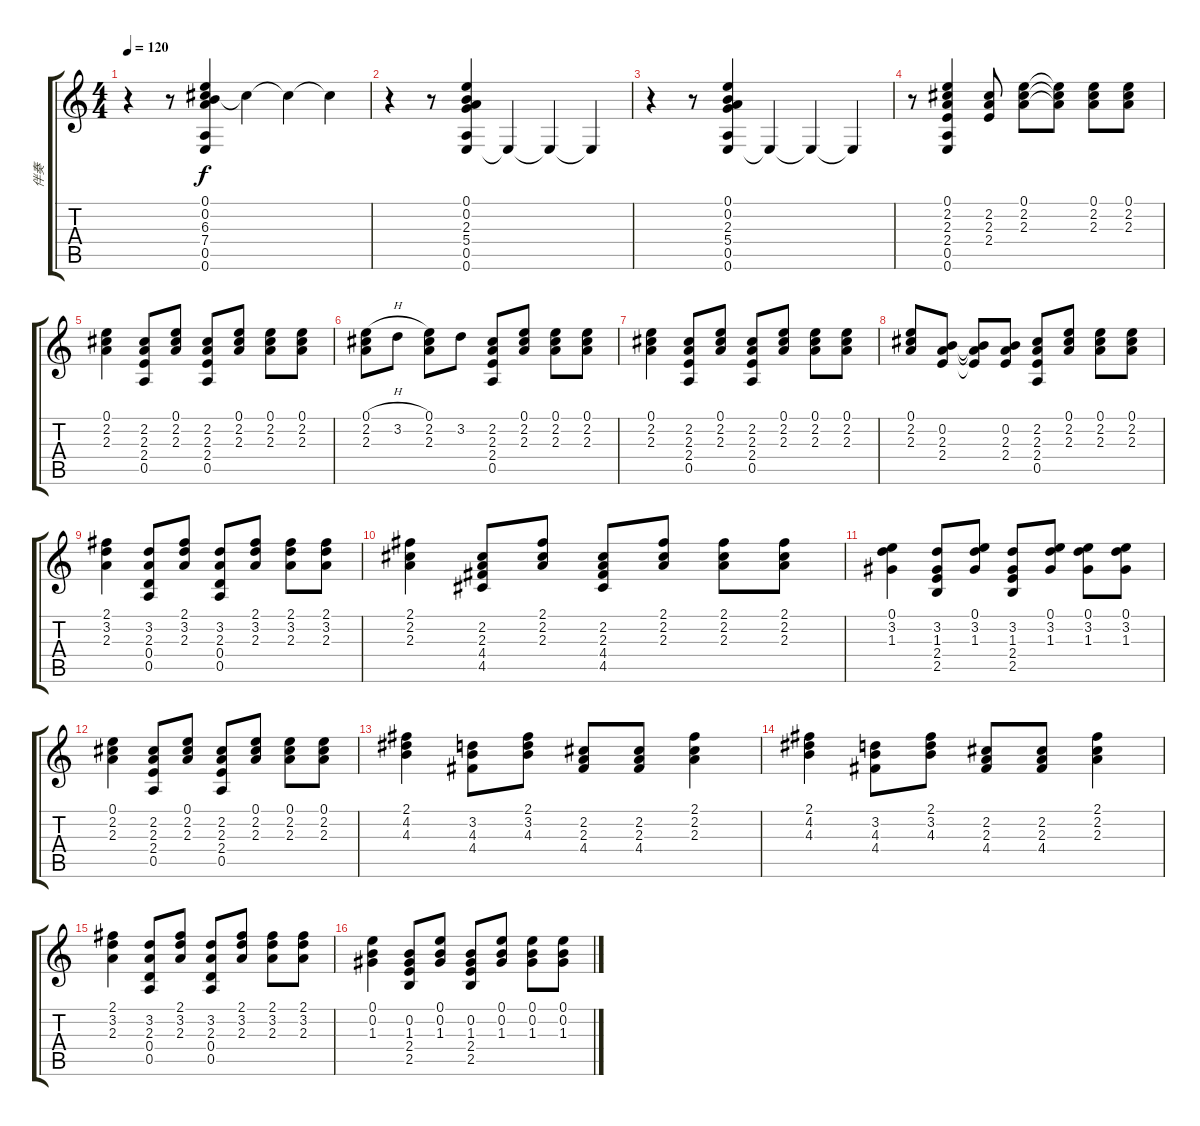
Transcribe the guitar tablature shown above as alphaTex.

\track ("伴奏" "伴奏") {instrument acousticguitarsteel}
\staff {score tabs}
\tuning (E4 B3 G3 D3 A2 E2) {hide}
\ts (4 4)
\tempo 120
\clef g2
\ks c
r.4{dy f instrument acousticguitarsteel} r.8 (0.1 0.2 6.3 7.4 0.5 0.6).4 6.3{t}.4 6.3{t}.4 6.3{t}.4 |
r.4 r.8 (0.1 0.2 2.3 5.4 0.5 0.6).4 0.6{t}.4 0.6{t}.4 0.6{t}.4 |
r.4 r.8 (0.1 0.2 2.3 5.4 0.5 0.6).4 0.6{t}.4 0.6{t}.4 0.6{t}.4 |
r.8 (0.1 2.2 2.3 2.4 0.5 0.6).4 (2.2 2.3 2.4).8 (0.1 2.2 2.3).8 (0.1{t} 2.2{t} 2.3{t}).8 (0.1 2.2 2.3).8 (0.1 2.2 2.3).8 |
(0.1 2.2 2.3).4 (2.2 2.3 2.4 0.5).8 (0.1 2.2 2.3).8 (2.2 2.3 2.4 0.5).8 (0.1 2.2 2.3).8 (0.1 2.2 2.3).8 (0.1 2.2 2.3).8 |
(0.1{h} 2.2 2.3).8 3.2.8 (0.1 2.2 2.3).8 3.2.8 (2.2 2.3 2.4 0.5).8 (0.1 2.2 2.3).8 (0.1 2.2 2.3).8 (0.1 2.2 2.3).8 |
(0.1 2.2 2.3).4 (2.2 2.3 2.4 0.5).8 (0.1 2.2 2.3).8 (2.2 2.3 2.4 0.5).8 (0.1 2.2 2.3).8 (0.1 2.2 2.3).8 (0.1 2.2 2.3).8 |
(0.1 2.2 2.3).8 (0.2 2.3 2.4).8 (0.2{t} 2.3{t} 2.4{t}).8 (0.2 2.3 2.4).8 (2.2 2.3 2.4 0.5).8 (0.1 2.2 2.3).8 (0.1 2.2 2.3).8 (0.1 2.2 2.3).8 |
(2.1 3.2 2.3).4 (3.2 2.3 0.4 0.5).8 (2.1 3.2 2.3).8 (3.2 2.3 0.4 0.5).8 (2.1 3.2 2.3).8 (2.1 3.2 2.3).8 (2.1 3.2 2.3).8 |
(2.1 2.2 2.3).4 (2.2 2.3 4.4 4.5).8 (2.1 2.2 2.3).8 (2.2 2.3 4.4 4.5).8 (2.1 2.2 2.3).8 (2.1 2.2 2.3).8 (2.1 2.2 2.3).8 |
(0.1 3.2 1.3).4 (3.2 1.3 2.4 2.5).8 (0.1 3.2 1.3).8 (3.2 1.3 2.4 2.5).8 (0.1 3.2 1.3).8 (0.1 3.2 1.3).8 (0.1 3.2 1.3).8 |
(0.1 2.2 2.3).4 (2.2 2.3 2.4 0.5).8 (0.1 2.2 2.3).8 (2.2 2.3 2.4 0.5).8 (0.1 2.2 2.3).8 (0.1 2.2 2.3).8 (0.1 2.2 2.3).8 |
(2.1 4.2 4.3).4 (3.2 4.3 4.4).8 (2.1 3.2 4.3).8 (2.2 2.3 4.4).8 (2.2 2.3 4.4).8 (2.1 2.2 2.3).4 |
(2.1 4.2 4.3).4 (3.2 4.3 4.4).8 (2.1 3.2 4.3).8 (2.2 2.3 4.4).8 (2.2 2.3 4.4).8 (2.1 2.2 2.3).4 |
(2.1 3.2 2.3).4 (3.2 2.3 0.4 0.5).8 (2.1 3.2 2.3).8 (3.2 2.3 0.4 0.5).8 (2.1 3.2 2.3).8 (2.1 3.2 2.3).8 (2.1 3.2 2.3).8 |
(0.1 0.2 1.3).4 (0.2 1.3 2.4 2.5).8 (0.1 0.2 1.3).8 (0.2 1.3 2.4 2.5).8 (0.1 0.2 1.3).8 (0.1 0.2 1.3).8 (0.1 0.2 1.3).8
